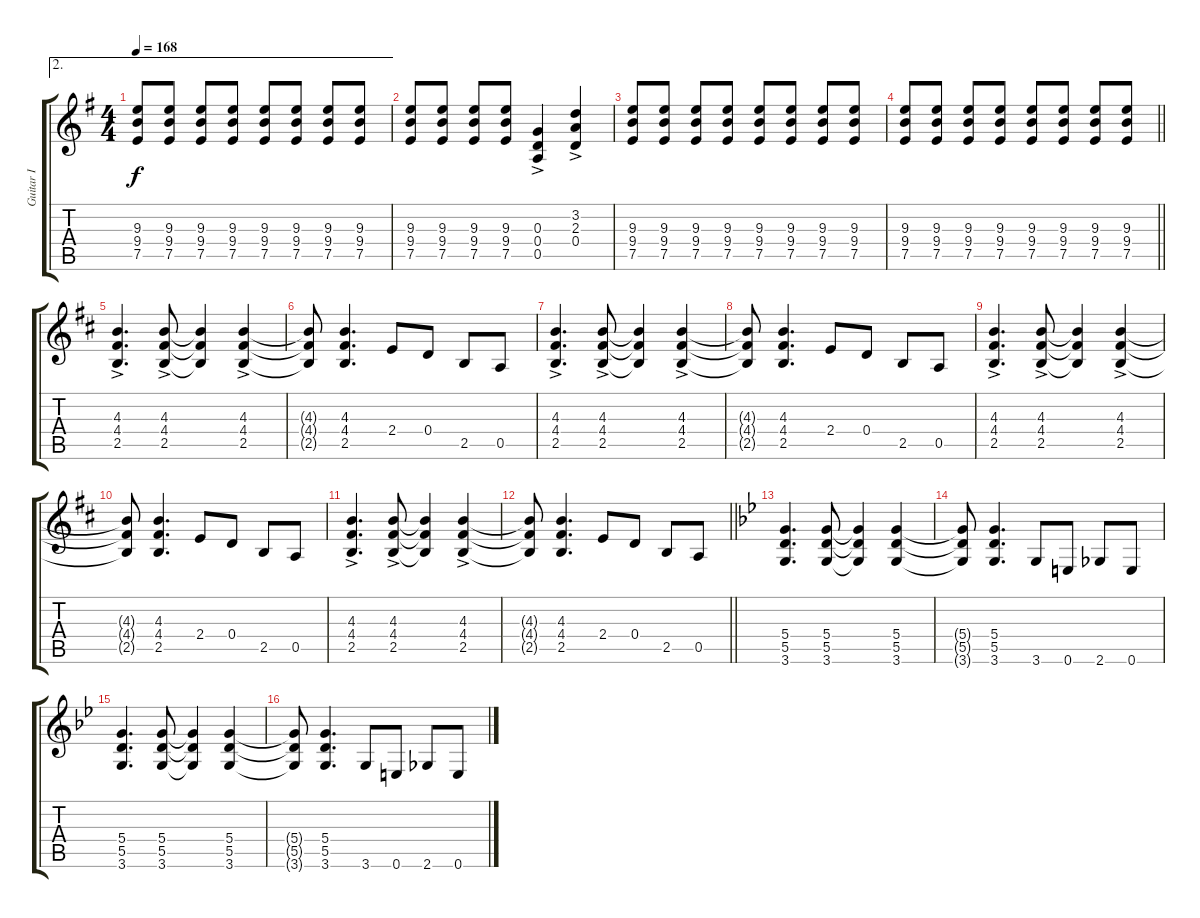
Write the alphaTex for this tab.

\track ("Guitar I" "Guitar I") {instrument distortionguitar}
\staff {score tabs}
\tuning (E4 B3 G3 D3 A2 E2) {hide}
\ae 2
\ts (4 4)
\tempo 168
\clef g2
\ks g
(9.3 9.4 7.5).8{dy f} (9.3 9.4 7.5).8 (9.3 9.4 7.5).8 (9.3 9.4 7.5).8 (9.3 9.4 7.5).8 (9.3 9.4 7.5).8 (9.3 9.4 7.5).8 (9.3 9.4 7.5).8 |
(9.3 9.4 7.5).8 (9.3 9.4 7.5).8 (9.3 9.4 7.5).8 (9.3 9.4 7.5).8 (0.3{ac} 0.4{ac} 0.5{ac}).4 (3.2{ac} 2.3{ac} 0.4{ac}).4 |
(9.3 9.4 7.5).8 (9.3 9.4 7.5).8 (9.3 9.4 7.5).8 (9.3 9.4 7.5).8 (9.3 9.4 7.5).8 (9.3 9.4 7.5).8 (9.3 9.4 7.5).8 (9.3 9.4 7.5).8 |
\barLineRight lightlight
(9.3 9.4 7.5).8 (9.3 9.4 7.5).8 (9.3 9.4 7.5).8 (9.3 9.4 7.5).8 (9.3 9.4 7.5).8 (9.3 9.4 7.5).8 (9.3 9.4 7.5).8 (9.3 9.4 7.5).8 |
\ks d
(4.3{ac} 4.4{ac} 2.5{ac}).4{d} (4.3{ac} 4.4{ac} 2.5{ac}).8 (4.3{t} 4.4{t} 2.5{t}).4 (4.3{ac} 4.4{ac} 2.5{ac}).4 |
(4.3{t} 4.4{t} 2.5{t}).8 (4.3 4.4 2.5).4{d} 2.4.8 0.4.8 2.5.8 0.5.8 |
(4.3{ac} 4.4{ac} 2.5{ac}).4{d} (4.3{ac} 4.4{ac} 2.5{ac}).8 (4.3{t} 4.4{t} 2.5{t}).4 (4.3{ac} 4.4{ac} 2.5{ac}).4 |
(4.3{t} 4.4{t} 2.5{t}).8 (4.3 4.4 2.5).4{d} 2.4.8 0.4.8 2.5.8 0.5.8 |
(4.3{ac} 4.4{ac} 2.5{ac}).4{d} (4.3{ac} 4.4{ac} 2.5{ac}).8 (4.3{t} 4.4{t} 2.5{t}).4 (4.3{ac} 4.4{ac} 2.5{ac}).4 |
(4.3{t} 4.4{t} 2.5{t}).8 (4.3 4.4 2.5).4{d} 2.4.8 0.4.8 2.5.8 0.5.8 |
(4.3{ac} 4.4{ac} 2.5{ac}).4{d} (4.3{ac} 4.4{ac} 2.5{ac}).8 (4.3{t} 4.4{t} 2.5{t}).4 (4.3{ac} 4.4{ac} 2.5{ac}).4 |
\barLineRight lightlight
(4.3{t} 4.4{t} 2.5{t}).8 (4.3 4.4 2.5).4{d} 2.4.8 0.4.8 2.5.8 0.5.8 |
\ks bb
(5.4 5.5 3.6).4{d} (5.4 5.5 3.6).8 (5.4{t} 5.5{t} 3.6{t}).4 (5.4 5.5 3.6).4 |
(5.4{t} 5.5{t} 3.6{t}).8 (5.4 5.5 3.6).4{d} 3.6.8 0.6.8 2.6.8 0.6.8 |
(5.4 5.5 3.6).4{d} (5.4 5.5 3.6).8 (5.4{t} 5.5{t} 3.6{t}).4 (5.4 5.5 3.6).4 |
(5.4{t} 5.5{t} 3.6{t}).8 (5.4 5.5 3.6).4{d} 3.6.8 0.6.8 2.6.8 0.6.8
